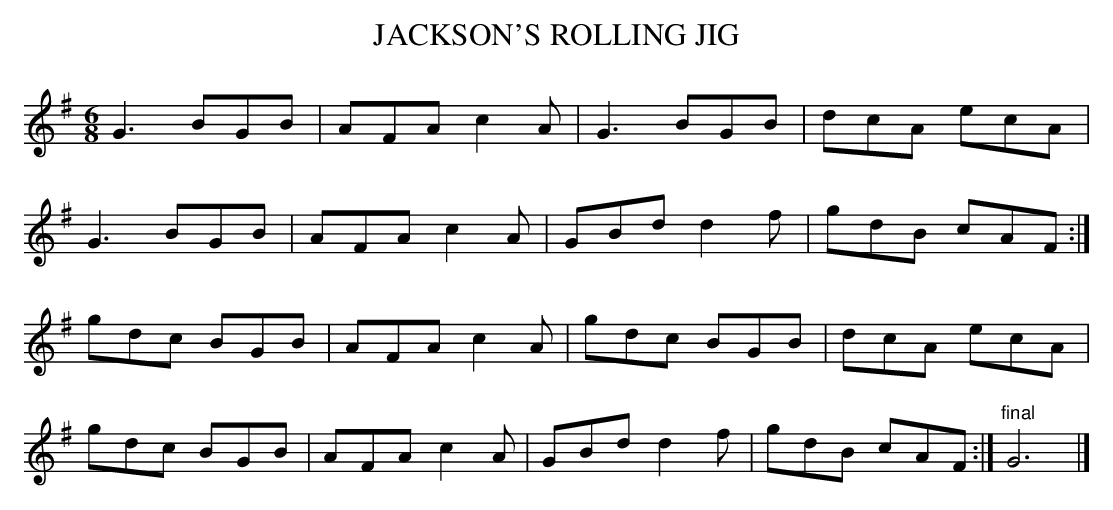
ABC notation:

X:1
T:JACKSON'S ROLLING JIG
M:6/8
L:1/8
K:G
G3 BGB|AFA c2A|G3 BGB|dcA ecA|
G3 BGB|AFA c2A|GBd d2f|gdB cAF :|
gdc BGB|AFA c2A|gdc BGB|dcA ecA|
gdc BGB|AFA c2A|GBd d2f|gdB cAF :|"final"G6|]
